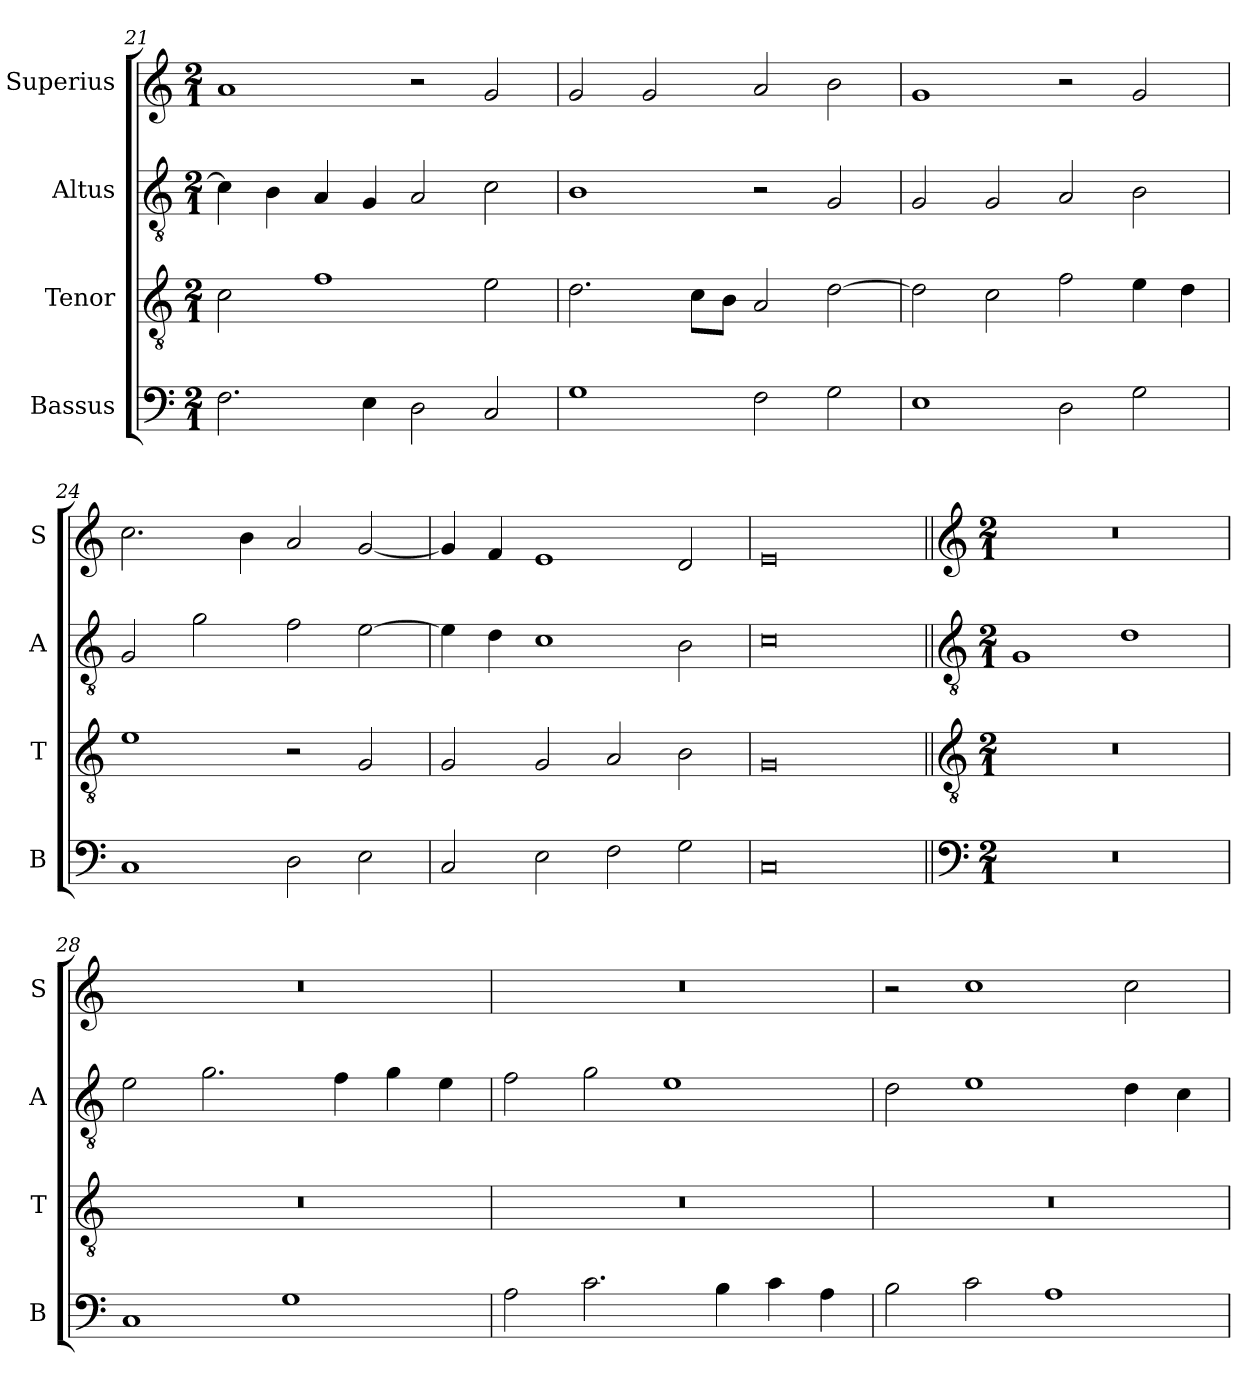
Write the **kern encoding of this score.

**kern	**kern	**kern	**kern
*part4	*part3	*part2	*part1
*staff4	*staff3	*staff2	*staff1
*I"Bassus	*I"Tenor	*I"Altus	*I"Superius
*I'B	*I'T	*I'A	*I'S
*clefF4	*clefGv2	*clefGv2	*clefG2
*k[]	*k[]	*k[]	*k[]
*M2/1	*M2/1	*M2/1	*M2/1
=21	=21	=21	=21
2.F\	2c\	4c\]	1a
.	.	4B\	.
.	1f	4A/	.
4E\	.	4G/	.
2D\	.	2A/	2r
2C/	2e\	2c\	2g/
=22	=22	=22	=22
1G	2.d\	1B	2g/
.	.	.	2g/
.	8c\L	.	.
.	8B\J	.	.
2F\	2A/	2r	2a/
2G\	[2d\	2G/	2b\
=23	=23	=23	=23
1E	2d\]	2G/	1g
.	2c\	2G/	.
2D\	2f\	2A/	2r
2G\	4e\	2B\	2g/
.	4d\	.	.
=24	=24	=24	=24
1C	1e	2G/	2.cc\
.	.	2g\	.
.	.	.	4b\
2D\	2r	2f\	2a/
2E\	2G/	[2e\	[2g/
=25	=25	=25	=25
2C/	2G/	4e\]	4g/]
.	.	4d\	4f/
2E\	2G/	1c	1e
2F\	2A/	.	.
2G\	2B\	2B\	2d/
=26	=26	=26	=26
0C	0G	0c	0e
!!LO:LB:g=z
=27||	=27||	=27||	=27||
*clefF4	*clefGv2	*clefGv2	*clefG2
*k[]	*k[]	*k[]	*k[]
*M2/1	*M2/1	*M2/1	*M2/1
0r	0r	1G	0r
.	.	1d	.
=28	=28	=28	=28
1C	0r	2e\	0r
.	.	2.g\	.
1G	.	.	.
.	.	4f\	.
.	.	4g\	.
.	.	4e\	.
=29	=29	=29	=29
2A\	0r	2f\	0r
2.c\	.	2g\	.
.	.	1e	.
4B\	.	.	.
4c\	.	.	.
4A\	.	.	.
=30	=30	=30	=30
2B\	0r	2d\	2r
2c\	.	1e	1cc
1A	.	.	.
.	.	4d\	2cc\
.	.	4c\	.
=	=	=	=
*-	*-	*-	*-
